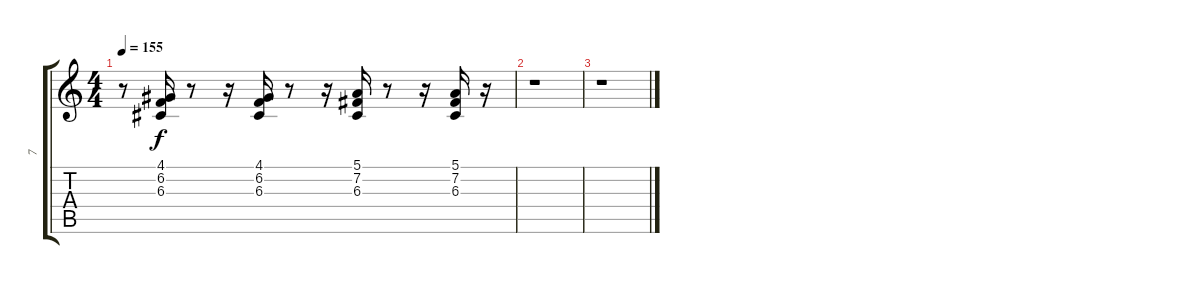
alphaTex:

\track ("7" "7") {instrument accordion}
\staff {score tabs}
\tuning (E4 B3 G3 D3 A2 E2) {hide}
\ts (4 4)
\tempo 155
\clef g2
\ks c
r.8{dy f} (4.1 6.2 6.3).16 r.8 r.16 (4.1 6.2 6.3).16 r.8 r.16 (5.1 7.2 6.3).16 r.8 r.16 (5.1 7.2 6.3).16 r.16 |
r.1 |
r.1
